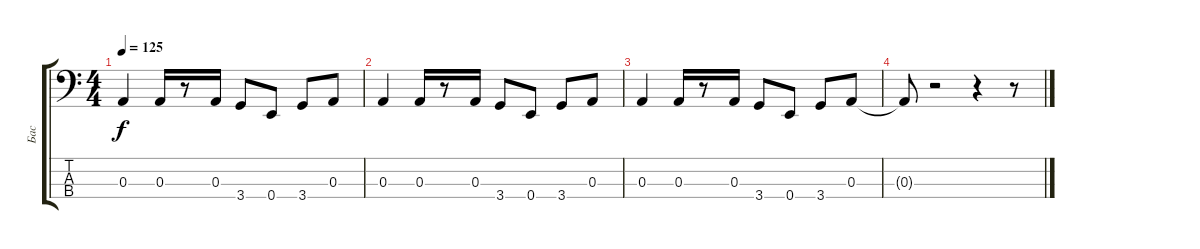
\track ("Бас" "Бас") {instrument slapbass2}
\staff {score tabs}
\tuning (G2 D2 A1 E1) {hide}
\ts (4 4)
\tempo 125
\clef f4
\ks c
0.3.4{dy f} 0.3.16 r.8 0.3.16 3.4.8 0.4.8 3.4.8 0.3.8 |
0.3.4 0.3.16 r.8 0.3.16 3.4.8 0.4.8 3.4.8 0.3.8 |
0.3.4 0.3.16 r.8 0.3.16 3.4.8 0.4.8 3.4.8 0.3.8 |
0.3{t}.8 r.2 r.4 r.8
